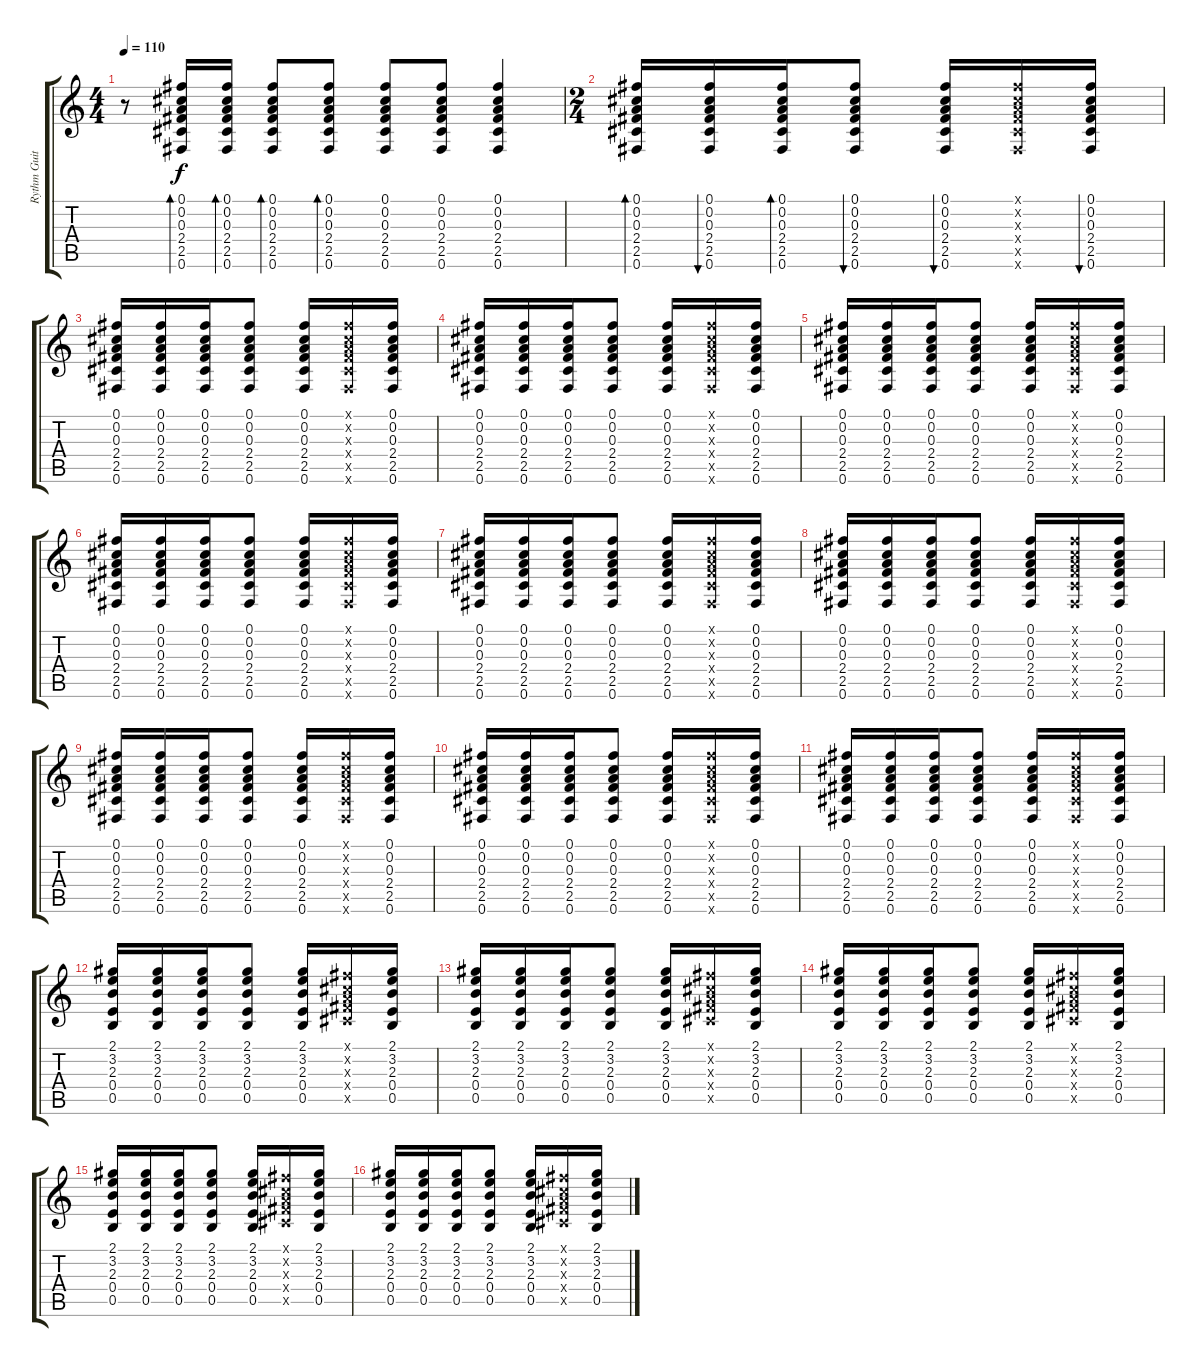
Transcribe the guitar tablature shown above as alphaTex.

\track ("Rythm Guitar" "Rythm Guit") {instrument acousticguitarnylon}
\staff {score tabs}
\tuning (Gb4 Db4 A3 E3 B2 Gb2) {hide}
\ts (4 4)
\tempo 110
\clef g2
\ks c
r.8{dy f instrument acousticguitarnylon} (0.1 0.2 0.3 2.4 2.5 0.6).16{bd 30} (0.1 0.2 0.3 2.4 2.5 0.6).16{bd 30} (0.1 0.2 0.3 2.4 2.5 0.6).8{bd 30} (0.1 0.2 0.3 2.4 2.5 0.6).8{bd 30} (0.1 0.2 0.3 2.4 2.5 0.6).8 (0.1 0.2 0.3 2.4 2.5 0.6).8 (0.1 0.2 0.3 2.4 2.5 0.6).4 |
\ts (2 4)
(0.1 0.2 0.3 2.4 2.5 0.6).16{bd 30} (0.1 0.2 0.3 2.4 2.5 0.6).16{bu 30} (0.1 0.2 0.3 2.4 2.5 0.6).16{bd 30} (0.1 0.2 0.3 2.4 2.5 0.6).8{bu 30} (0.1 0.2 0.3 2.4 2.5 0.6).16{bu 30} (0.1{x} 0.2{x} 0.3{x} 2.4{x} 2.5{x} 0.6{x}).16 (0.1 0.2 0.3 2.4 2.5 0.6).16{bu 30} |
(0.1 0.2 0.3 2.4 2.5 0.6).16 (0.1 0.2 0.3 2.4 2.5 0.6).16 (0.1 0.2 0.3 2.4 2.5 0.6).16 (0.1 0.2 0.3 2.4 2.5 0.6).8 (0.1 0.2 0.3 2.4 2.5 0.6).16 (0.1{x} 0.2{x} 0.3{x} 2.4{x} 2.5{x} 0.6{x}).16 (0.1 0.2 0.3 2.4 2.5 0.6).16 |
(0.1 0.2 0.3 2.4 2.5 0.6).16 (0.1 0.2 0.3 2.4 2.5 0.6).16 (0.1 0.2 0.3 2.4 2.5 0.6).16 (0.1 0.2 0.3 2.4 2.5 0.6).8 (0.1 0.2 0.3 2.4 2.5 0.6).16 (0.1{x} 0.2{x} 0.3{x} 2.4{x} 2.5{x} 0.6{x}).16 (0.1 0.2 0.3 2.4 2.5 0.6).16 |
(0.1 0.2 0.3 2.4 2.5 0.6).16 (0.1 0.2 0.3 2.4 2.5 0.6).16 (0.1 0.2 0.3 2.4 2.5 0.6).16 (0.1 0.2 0.3 2.4 2.5 0.6).8 (0.1 0.2 0.3 2.4 2.5 0.6).16 (0.1{x} 0.2{x} 0.3{x} 2.4{x} 2.5{x} 0.6{x}).16 (0.1 0.2 0.3 2.4 2.5 0.6).16 |
(0.1 0.2 0.3 2.4 2.5 0.6).16 (0.1 0.2 0.3 2.4 2.5 0.6).16 (0.1 0.2 0.3 2.4 2.5 0.6).16 (0.1 0.2 0.3 2.4 2.5 0.6).8 (0.1 0.2 0.3 2.4 2.5 0.6).16 (0.1{x} 0.2{x} 0.3{x} 2.4{x} 2.5{x} 0.6{x}).16 (0.1 0.2 0.3 2.4 2.5 0.6).16 |
(0.1 0.2 0.3 2.4 2.5 0.6).16 (0.1 0.2 0.3 2.4 2.5 0.6).16 (0.1 0.2 0.3 2.4 2.5 0.6).16 (0.1 0.2 0.3 2.4 2.5 0.6).8 (0.1 0.2 0.3 2.4 2.5 0.6).16 (0.1{x} 0.2{x} 0.3{x} 2.4{x} 2.5{x} 0.6{x}).16 (0.1 0.2 0.3 2.4 2.5 0.6).16 |
(0.1 0.2 0.3 2.4 2.5 0.6).16 (0.1 0.2 0.3 2.4 2.5 0.6).16 (0.1 0.2 0.3 2.4 2.5 0.6).16 (0.1 0.2 0.3 2.4 2.5 0.6).8 (0.1 0.2 0.3 2.4 2.5 0.6).16 (0.1{x} 0.2{x} 0.3{x} 2.4{x} 2.5{x} 0.6{x}).16 (0.1 0.2 0.3 2.4 2.5 0.6).16 |
(0.1 0.2 0.3 2.4 2.5 0.6).16 (0.1 0.2 0.3 2.4 2.5 0.6).16 (0.1 0.2 0.3 2.4 2.5 0.6).16 (0.1 0.2 0.3 2.4 2.5 0.6).8 (0.1 0.2 0.3 2.4 2.5 0.6).16 (0.1{x} 0.2{x} 0.3{x} 2.4{x} 2.5{x} 0.6{x}).16 (0.1 0.2 0.3 2.4 2.5 0.6).16 |
(0.1 0.2 0.3 2.4 2.5 0.6).16 (0.1 0.2 0.3 2.4 2.5 0.6).16 (0.1 0.2 0.3 2.4 2.5 0.6).16 (0.1 0.2 0.3 2.4 2.5 0.6).8 (0.1 0.2 0.3 2.4 2.5 0.6).16 (0.1{x} 0.2{x} 0.3{x} 2.4{x} 2.5{x} 0.6{x}).16 (0.1 0.2 0.3 2.4 2.5 0.6).16 |
(0.1 0.2 0.3 2.4 2.5 0.6).16 (0.1 0.2 0.3 2.4 2.5 0.6).16 (0.1 0.2 0.3 2.4 2.5 0.6).16 (0.1 0.2 0.3 2.4 2.5 0.6).8 (0.1 0.2 0.3 2.4 2.5 0.6).16 (0.1{x} 0.2{x} 0.3{x} 2.4{x} 2.5{x} 0.6{x}).16 (0.1 0.2 0.3 2.4 2.5 0.6).16 |
(2.1 3.2 2.3 0.4 0.5).16 (2.1 3.2 2.3 0.4 0.5).16 (2.1 3.2 2.3 0.4 0.5).16 (2.1 3.2 2.3 0.4 0.5).8 (2.1 3.2 2.3 0.4 0.5).16 (0.1{x} 0.2{x} 0.3{x} 2.4{x} 2.5{x}).16 (2.1 3.2 2.3 0.4 0.5).16 |
(2.1 3.2 2.3 0.4 0.5).16 (2.1 3.2 2.3 0.4 0.5).16 (2.1 3.2 2.3 0.4 0.5).16 (2.1 3.2 2.3 0.4 0.5).8 (2.1 3.2 2.3 0.4 0.5).16 (0.1{x} 0.2{x} 0.3{x} 2.4{x} 2.5{x}).16 (2.1 3.2 2.3 0.4 0.5).16 |
(2.1 3.2 2.3 0.4 0.5).16 (2.1 3.2 2.3 0.4 0.5).16 (2.1 3.2 2.3 0.4 0.5).16 (2.1 3.2 2.3 0.4 0.5).8 (2.1 3.2 2.3 0.4 0.5).16 (0.1{x} 0.2{x} 0.3{x} 2.4{x} 2.5{x}).16 (2.1 3.2 2.3 0.4 0.5).16 |
(2.1 3.2 2.3 0.4 0.5).16 (2.1 3.2 2.3 0.4 0.5).16 (2.1 3.2 2.3 0.4 0.5).16 (2.1 3.2 2.3 0.4 0.5).8 (2.1 3.2 2.3 0.4 0.5).16 (0.1{x} 0.2{x} 0.3{x} 2.4{x} 2.5{x}).16 (2.1 3.2 2.3 0.4 0.5).16 |
(2.1 3.2 2.3 0.4 0.5).16 (2.1 3.2 2.3 0.4 0.5).16 (2.1 3.2 2.3 0.4 0.5).16 (2.1 3.2 2.3 0.4 0.5).8 (2.1 3.2 2.3 0.4 0.5).16 (0.1{x} 0.2{x} 0.3{x} 2.4{x} 2.5{x}).16 (2.1 3.2 2.3 0.4 0.5).16
